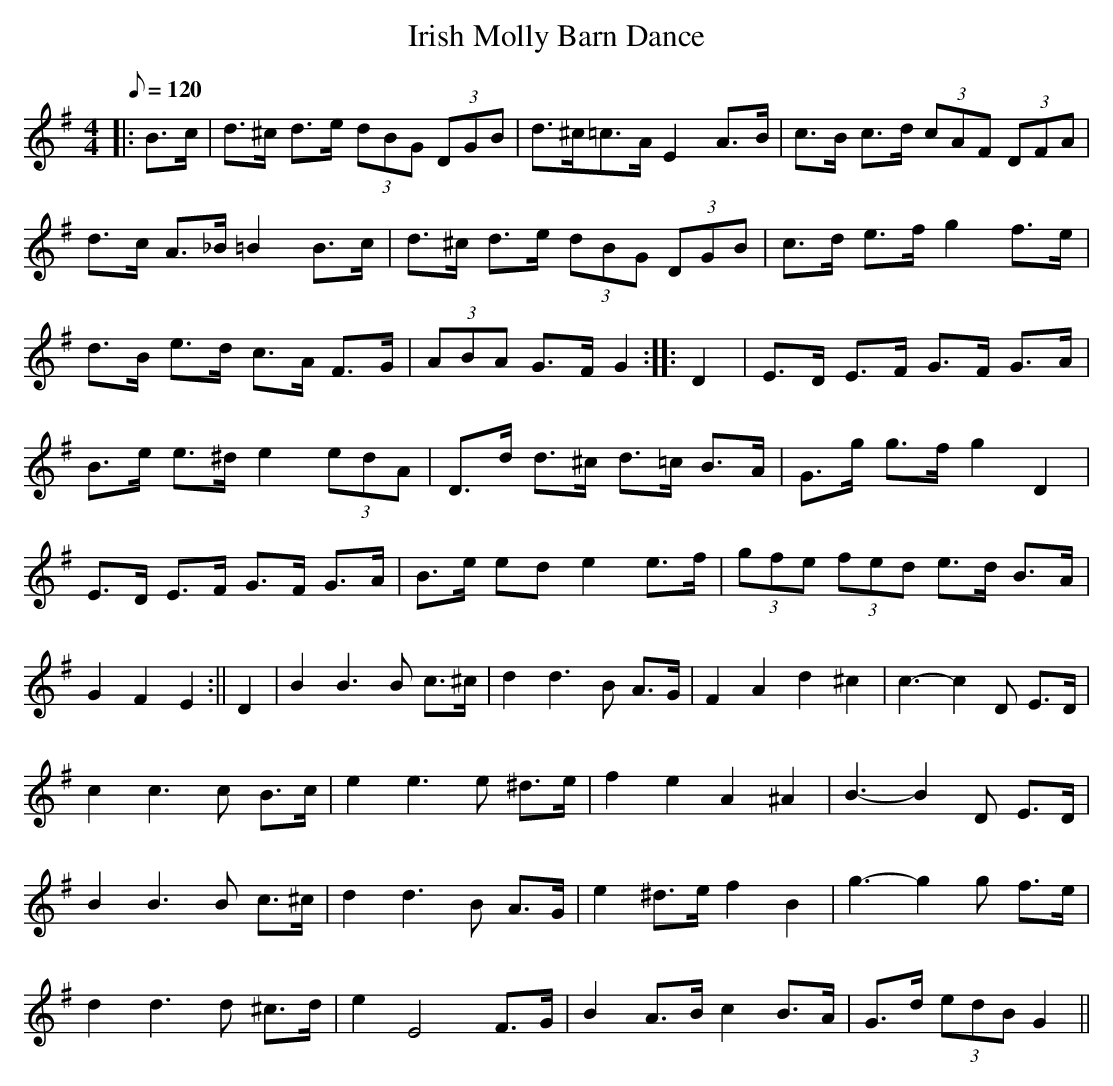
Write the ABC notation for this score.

X:1
T:Irish Molly Barn Dance
M:4/4
L:1/8
Q:120
K:G
||:B>c|d>^c d>e (3dBG (3DGB|d>^c=c>A E2 A>B|c>B c>d (3cAF (3DFA|!
d>c A>_B =B2 B>c|d>^c d>e (3dBG (3DGB|c>d e>f g2 f>e|!
d>B e>d c>A F>G|(3ABA G>F G2:||:D2|E>D E>F G>F G>A|!
B>e e>^d e2 (3edA|D>d d>^c d>=c B>A|G>g g>f g2 D2|!
E>D E>F G>F G>A|B>e e^>d e2 e>f|(3gfe (3fed e>d B>A|G2 F2 E2:||
D2|B2B3 B c>^c|d2 d3 B A>G|F2 A2 d2^c2|c3-c2 D E>D|!
c2 c3 c B>c|e2e3 e ^d>e|f2 e2 A2 ^A2|B3-B2 D E>D|!
B2B3 B c>^c|d2 d3 B A>G|e2 ^d>e f2 B2|g3-g2 g f>e|!
d2 d3 d ^c>d|e2 E4 F>G|B2 A>B c2 B>A|G>d (3edB G2||
